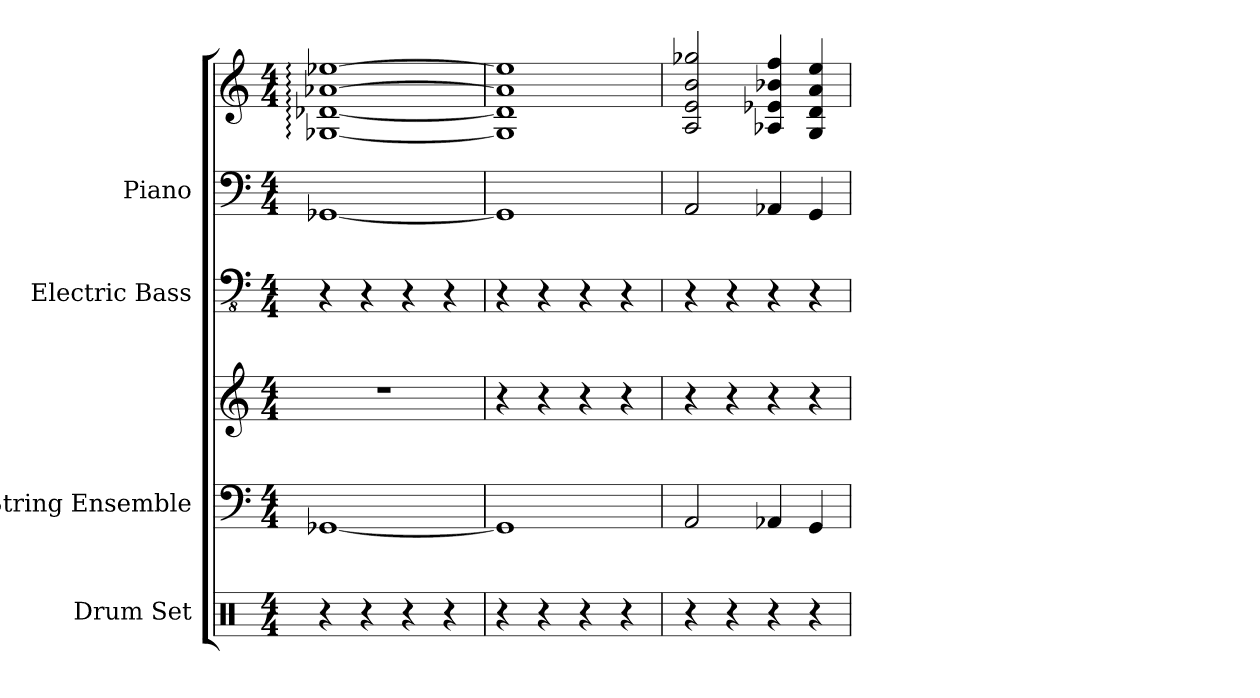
**kern	**kern	**kern	**kern	**kern	**kern
*part4	*part3	*part3	*part2	*part1	*part1
*staff6	*staff5	*staff4	*staff3	*staff2	*staff1
*I"Drum Set	*I"String Ensemble	*	*I"Electric Bass	*I"Piano	*
*I'Drums	*I'St. Ens.	*	*I'El. B.	*I'Pno.	*
*stria5	*stria5	*stria5	*stria4	*stria5	*stria5
*clefX	*clefF4	*clefG2	*clefFv4	*clefF4	*clefG2
*k[]	*k[]	*k[]	*k[]	*k[]	*k[]
*M4/4	*M4/4	*M4/4	*M4/4	*M4/4	*M4/4
*MM110	*MM110	*MM110	*MM110	*MM110	*MM110
=1	=1	=1	=1	=1	=1
4r	[1GG-X	1r	4r	[1GG-X	[1G-X: [1a-X: [1d-X: [1ee-X:
4r	.	.	4r	.	.
4r	.	.	4r	.	.
4r	.	.	4r	.	.
=2	=2	=2	=2	=2	=2
4r	1GG-]	4r	4r	1GG-]	1G-] 1a-] 1d-] 1ee-]
4r	.	4r	4r	.	.
4r	.	4r	4r	.	.
4r	.	4r	4r	.	.
=3	=3	=3	=3	=3	=3
4r	2AA	4r	4r	2AA	2A 2e 2gg-X 2b
4r	.	4r	4r	.	.
4r	4AA-X	4r	4r	4AA-X	4e-X 4A-X 4b-X 4ff
4r	4GG	4r	4r	4GG	4G 4d 4ee 4a
=	=	=	=	=	=
*-	*-	*-	*-	*-	*-
